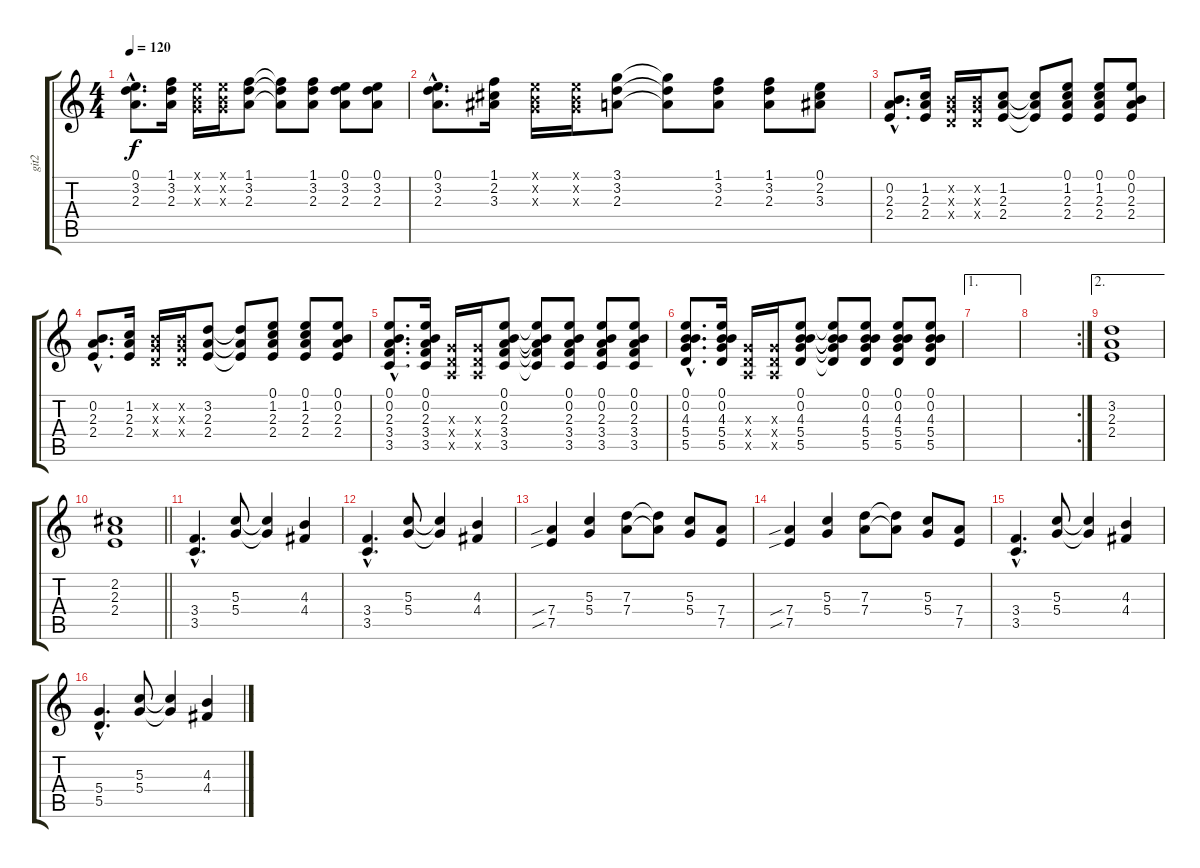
\track ("git2" "git2") {instrument distortionguitar}
\staff {score tabs}
\tuning (E4 B3 G3 D3 A2 E2) {hide}
\ts (4 4)
\tempo 120
\clef g2
\ks c
(0.1{hac} 3.2{hac} 2.3{hac}).8{d dy f} (1.1 3.2 2.3).16 (0.1{x} 0.2{x} 0.3{x}).16 (0.1{x} 0.2{x} 0.3{x}).16 (1.1 3.2 2.3).8 (1.1{t} 3.2{t} 2.3{t}).8 (1.1 3.2 2.3).8 (0.1 3.2 2.3).8 (0.1 3.2 2.3).8 |
(0.1{hac} 3.2{hac} 2.3{hac}).8{d} (1.1 2.2 3.3).16 (0.1{x} 0.2{x} 0.3{x}).16 (0.1{x} 0.2{x} 0.3{x}).16 (3.1 3.2 2.3).8 (3.1{t} 3.2{t} 2.3{t}).8 (1.1 3.2 2.3).8 (1.1 3.2 2.3).8 (0.1 2.2 3.3).8 |
(0.2{hac} 2.3{hac} 2.4{hac}).8{d} (1.2 2.3 2.4).16 (0.2{x} 0.3{x} 0.4{x}).16 (0.2{x} 0.3{x} 0.4{x}).16 (1.2 2.3 2.4).8 (1.2{t} 2.3{t} 2.4{t}).8 (0.1 1.2 2.3 2.4).8 (0.1 1.2 2.3 2.4).8 (0.1 0.2 2.3 2.4).8 |
(0.2{hac} 2.3{hac} 2.4{hac}).8{d} (1.2 2.3 2.4).16 (0.2{x} 0.3{x} 0.4{x}).16 (0.2{x} 0.3{x} 0.4{x}).16 (3.2 2.3 2.4).8 (3.2{t} 2.3{t} 2.4{t}).8 (0.1 1.2 2.3 2.4).8 (0.1 1.2 2.3 2.4).8 (0.1 0.2 2.3 2.4).8 |
(0.1{hac} 0.2{hac} 2.3{hac} 3.4{hac} 3.5{hac}).8{d} (0.1 0.2 2.3 3.4 3.5).16 (0.3{x} 0.4{x} 0.5{x}).16 (0.3{x} 0.4{x} 0.5{x}).16 (0.1 0.2 2.3 3.4 3.5).8 (0.1{t} 0.2{t} 2.3{t} 3.4{t} 3.5{t}).8 (0.1 0.2 2.3 3.4 3.5).8 (0.1 0.2 2.3 3.4 3.5).8 (0.1 0.2 2.3 3.4 3.5).8 |
(0.1{hac} 0.2{hac} 4.3{hac} 5.4{hac} 5.5{hac}).8{d} (0.1 0.2 4.3 5.4 5.5).16 (0.3{x} 0.4{x} 0.5{x}).16 (0.3{x} 0.4{x} 0.5{x}).16 (0.1 0.2 4.3 5.4 5.5).8 (0.1{t} 0.2{t} 4.3{t} 5.4{t} 5.5{t}).8 (0.1 0.2 4.3 5.4 5.5).8 (0.1 0.2 4.3 5.4 5.5).8 (0.1 0.2 4.3 5.4 5.5).8 |
\ae 1
|
\rc 2
|
\ae 2
(3.2 2.3 2.4).1 |
\barLineRight lightlight
(2.2 2.3 2.4).1 |
(3.4{hac} 3.5{hac}).4{d} (5.3 5.4).8 (5.3{t} 5.4{t}).4 (4.3 4.4).4 |
(3.4{hac} 3.5{hac}).4{d} (5.3 5.4).8 (5.3{t} 5.4{t}).4 (4.3 4.4).4 |
(7.4{sib} 7.5{sib}).4 (5.3 5.4).4 (7.3 7.4).8 (7.3{t} 7.4{t}).8 (5.3 5.4).8 (7.4 7.5).8 |
(7.4{sib} 7.5{sib}).4 (5.3 5.4).4 (7.3 7.4).8 (7.3{t} 7.4{t}).8 (5.3 5.4).8 (7.4 7.5).8 |
(3.4{hac} 3.5{hac}).4{d} (5.3 5.4).8 (5.3{t} 5.4{t}).4 (4.3 4.4).4 |
(5.4{hac} 5.5{hac}).4{d} (5.3 5.4).8 (5.3{t} 5.4{t}).4 (4.3 4.4).4
